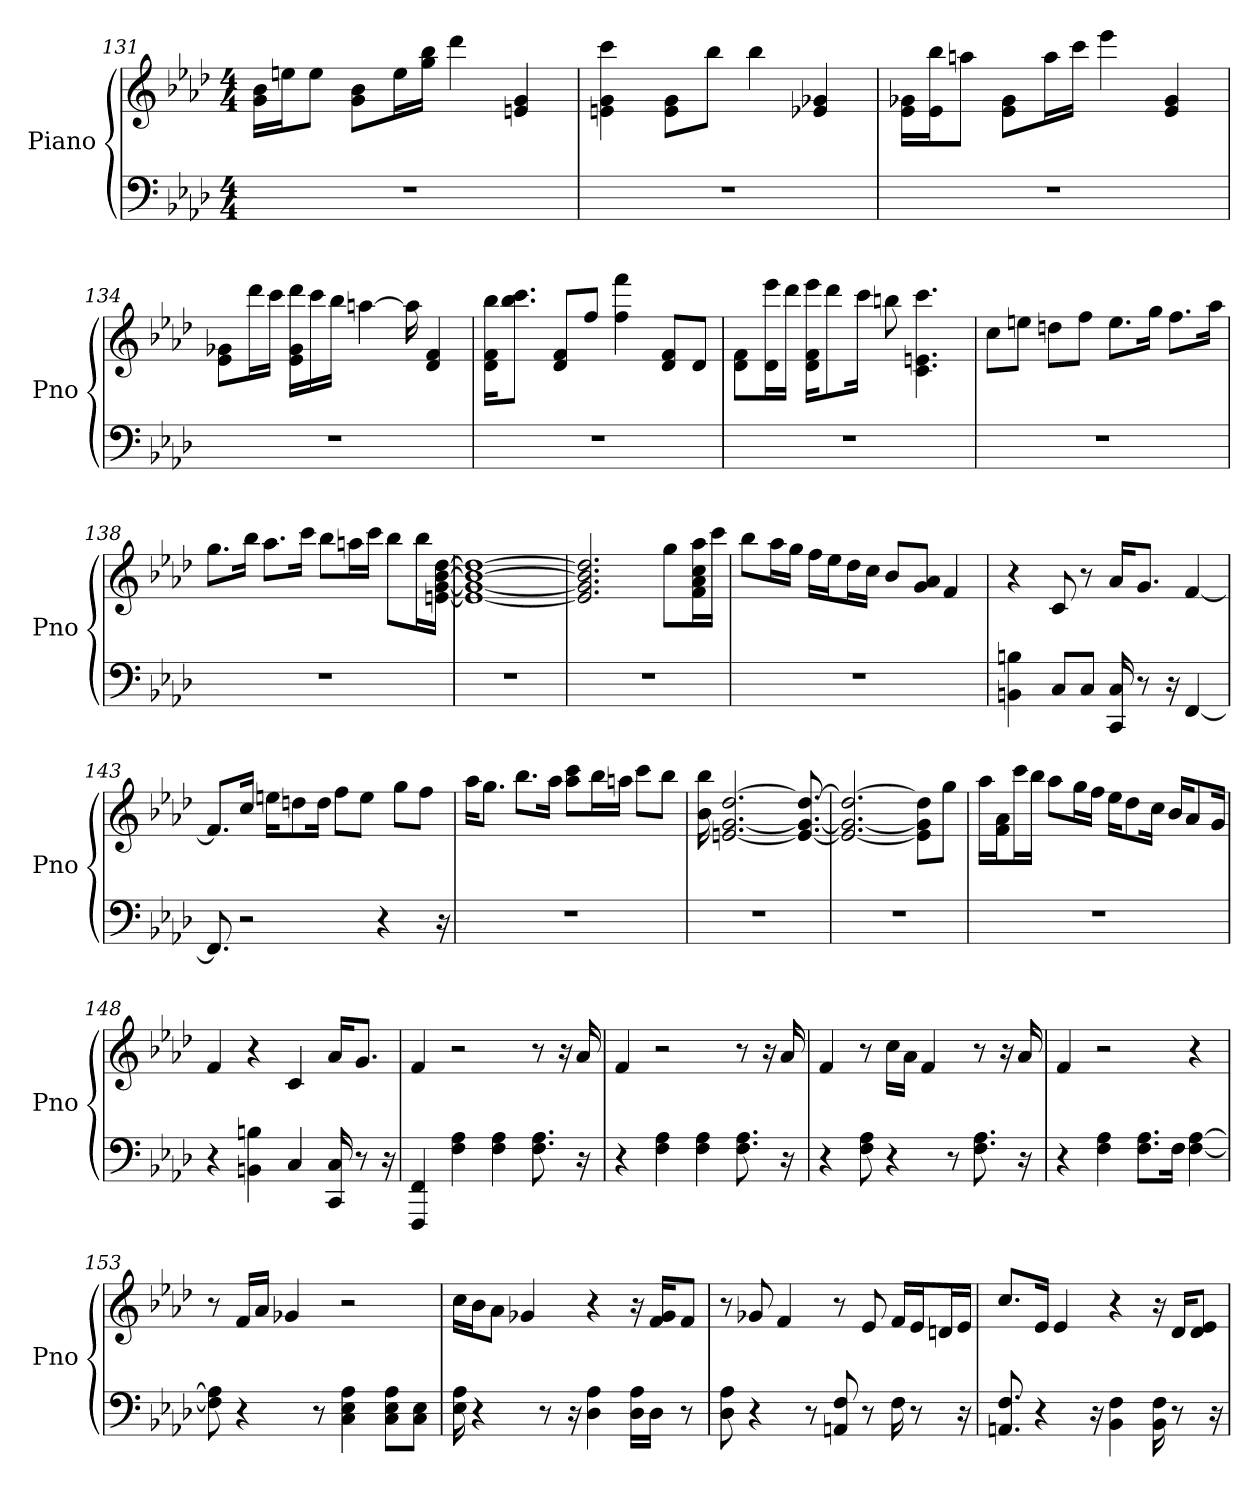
**kern	**kern
*part1	*part1
*staff2	*staff1
*I"Piano	*
*I'Pno	*
*clefF4	*clefG2
*k[b-e-a-d-]	*k[b-e-a-d-]
*A-:	*A-:
*M4/4	*M4/4
=131	=131
1r	16g\ 16b-\LL
.	16ee\J
.	8ee\J
.	8b-\ 8g\L
.	16ee\L
.	16gg\ 16bb-\JJ
.	4ddd-
.	4g 4e
=132	=132
1r	4g 4e 4ccc
.	8e\ 8g\L
.	8bb-\J
.	4bb-
.	4g- 4e-
=133	=133
1r	16g-\ 16e-\LL
.	16bb-\ 16e-\J
.	8aa\J
.	8e-\ 8g-\L
.	16aa\L
.	16ccc\JJ
.	4eee-
.	4g- 4e-
=134	=134
1r	8g-\ 8e-\L
.	16ddd-\L
.	16ccc\JJ
.	16g-\ 16ddd-\ 16e-\LL
.	16ccc\
.	16bb-\JJ
.	[4aa
.	16aa]
.	4f 4d-
=135	=135
1r	16d-\ 16bb-\ 16f\KL
.	8.ccc\ 8.bb-\J
.	8d-/ 8f/L
.	8ff/J
.	4fff 4ff
.	8d-/ 8f/L
.	8d-/J
=136	=136
1r	8f\ 8d-\L
.	16eee-\ 16d-\L
.	16ddd-\JJ
.	16eee-\ 16f\ 16d-\KL
.	8ddd-\
.	16ccc\Jk
.	8bb
.	4.ccc 4.c 4.e
=137	=137
1r	8cc\L
.	8ee\J
.	8dd\L
.	8ff\J
.	8.ee\L
.	16gg\Jk
.	8.ff\L
.	16aa-\Jk
=138	=138
1r	8.gg\L
.	16bb-\Jk
.	8.aa-\L
.	16ccc\Jk
.	8bb-\L
.	16aa\L
.	16ccc\JJ
.	8bb-\L
.	16bb-\L
.	[16e\ [16dd-\ [16g\ [16b-\JJ
=139	=139
1r	1e_ 1dd-_ 1g_ 1b-_
=140	=140
1r	2.e] 2.dd-] 2.g] 2.b-]
.	8gg\L
.	16aa-\ 16f\ 16cc\ 16a-\L
.	16ccc\JJ
=141	=141
1r	8bb-\L
.	16aa-\L
.	16gg\JJ
.	16ff\LL
.	16ee-\J
.	16dd-\L
.	16cc\JJ
.	8b-/L
.	8a-/ 8g/J
.	4f
=142	=142
4BB 4B	4r
8C/L	8c
8C/J	8r
16C 16CC	16a-/KL
8r	8.g/J
16r	.
[4FF	[4f
=143	=143
8.FF]	8.f/L]
2r	16cc/Jk
.	16ee\KL
.	8dd\
.	16dd\Jk
.	8ff\L
.	8ee\J
4r	.
.	8gg\L
.	8ff\J
16r	.
=144	=144
1r	16aa-\KL
.	8.gg\J
.	8.bb-\L
.	16aa-\Jk
.	8ccc\ 8aa-\L
.	16bb-\L
.	16aa\JJ
.	8ccc\L
.	8bb-\J
=145	=145
1r	16bb- 16b-
.	[2.e [2.dd- [2.g
.	8.e_ 8.dd-_ 8.g_
=146	=146
1r	2.e_ 2.dd-_ 2.g_
.	8e]\ 8dd-]\ 8g]\L
.	8gg\J
=147	=147
1r	16aa-\LL
.	16a-\ 16f\J
.	16ccc\L
.	16bb-\JJ
.	8aa-\L
.	16gg\L
.	16ff\JJ
.	16ee-\KL
.	8dd-\
.	16cc\Jk
.	16b-/KL
.	8a-/
.	16g/Jk
=148	=148
4r	4f
4B 4BB	4r
4C	4c
16CC 16C	16a-/KL
8r	8.g/J
16r	.
=149	=149
4FFF 4FF	4f
4F 4A-	2r
4F 4A-	.
8.F 8.A-	8r
.	16r
16r	16a-
=150	=150
4r	4f
4F 4A-	2r
4F 4A-	.
8.F 8.A-	8r
.	16r
16r	16a-
=151	=151
4r	4f
8F 8A-	8r
4r	16cc\LL
.	16a-\JJ
.	4f
8r	.
8.A- 8.F	8r
.	16r
16r	16a-
=152	=152
4r	4f
4A- 4F	2r
8.A-\ 8.F\L	.
16F\Jk	.
[4A- [4F	4r
=153	=153
8A-] 8F]	8r
4r	16f/LL
.	16a-/JJ
.	4g-
8r	.
4E- 4A- 4C	2r
8E-\ 8A-\ 8C\L	.
8E-\ 8C\J	.
=154	=154
16E- 16A-	16cc\LL
4r	16b-\J
.	8a-\J
.	4g-
8r	.
16r	.
4A- 4D-	4r
16D-\ 16A-\LL	16r
16D-\JJ	16f/ 16g-/KL
8r	8f/J
=155	=155
8D- 8A-	8r
4r	8g-
.	4f
8r	.
8AA 8F	8r
8r	8e-
16F	16f/LL
8r	16e-/J
.	16d/L
16r	16e-/JJ
=156	=156
8.AA 8.F	8.cc/L
4r	16e-/Jk
.	4e-
16r	.
4BB- 4F	4r
16BB- 16F	16r
8r	16d-/KL
.	8e-/ 8d-/J
16r	.
=	=
*-	*-
